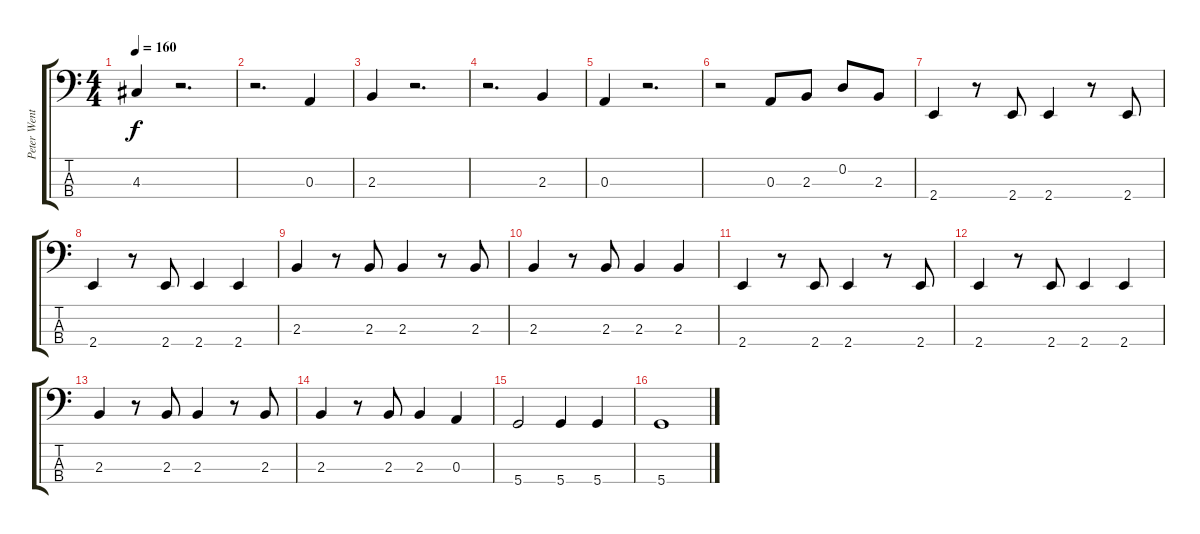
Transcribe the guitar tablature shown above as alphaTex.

\track ("Peter Wentz (Bass)" "Peter Went") {instrument electricbasspick}
\staff {score tabs}
\tuning (G2 D2 A1 D1) {hide}
\ts (4 4)
\tempo 160
\clef f4
\ks c
4.3.4{dy f} r.2{d} |
r.2{d} 0.3.4 |
2.3.4 r.2{d} |
r.2{d} 2.3.4 |
0.3.4 r.2{d} |
r.2 0.3.8 2.3.8 0.2.8 2.3.8 |
2.4.4 r.8 2.4.8 2.4.4 r.8 2.4.8 |
2.4.4 r.8 2.4.8 2.4.4 2.4.4 |
2.3.4 r.8 2.3.8 2.3.4 r.8 2.3.8 |
2.3.4 r.8 2.3.8 2.3.4 2.3.4 |
2.4.4 r.8 2.4.8 2.4.4 r.8 2.4.8 |
2.4.4 r.8 2.4.8 2.4.4 2.4.4 |
2.3.4 r.8 2.3.8 2.3.4 r.8 2.3.8 |
2.3.4 r.8 2.3.8 2.3.4 0.3.4 |
5.4.2 5.4.4 5.4.4 |
5.4.1
